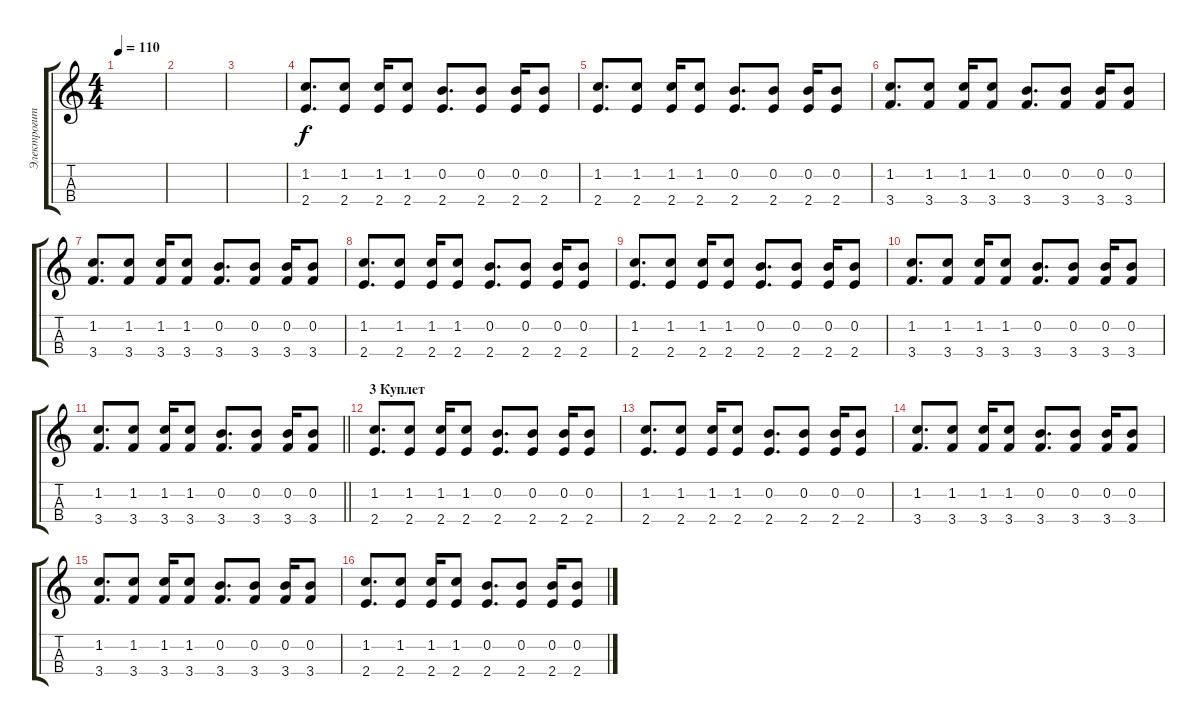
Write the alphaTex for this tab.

\track ("Электрогитара (clean)" "Электрогит") {instrument electricguitarclean}
\staff {score tabs}
\tuning (E4 B3 G3 D3) {hide}
\ts (4 4)
\tempo 110
\clef g2
\ks c
|
|
|
(1.2 2.4).8{d} (1.2 2.4).8 (1.2 2.4).16 (1.2 2.4).8 (0.2 2.4).8{d} (0.2 2.4).8 (0.2 2.4).16 (0.2 2.4).8 |
(1.2 2.4).8{d} (1.2 2.4).8 (1.2 2.4).16 (1.2 2.4).8 (0.2 2.4).8{d} (0.2 2.4).8 (0.2 2.4).16 (0.2 2.4).8 |
(1.2 3.4).8{d} (1.2 3.4).8 (1.2 3.4).16 (1.2 3.4).8 (0.2 3.4).8{d} (0.2 3.4).8 (0.2 3.4).16 (0.2 3.4).8 |
(1.2 3.4).8{d} (1.2 3.4).8 (1.2 3.4).16 (1.2 3.4).8 (0.2 3.4).8{d} (0.2 3.4).8 (0.2 3.4).16 (0.2 3.4).8 |
(1.2 2.4).8{d} (1.2 2.4).8 (1.2 2.4).16 (1.2 2.4).8 (0.2 2.4).8{d} (0.2 2.4).8 (0.2 2.4).16 (0.2 2.4).8 |
(1.2 2.4).8{d} (1.2 2.4).8 (1.2 2.4).16 (1.2 2.4).8 (0.2 2.4).8{d} (0.2 2.4).8 (0.2 2.4).16 (0.2 2.4).8 |
(1.2 3.4).8{d} (1.2 3.4).8 (1.2 3.4).16 (1.2 3.4).8 (0.2 3.4).8{d} (0.2 3.4).8 (0.2 3.4).16 (0.2 3.4).8 |
\barLineRight lightlight
(1.2 3.4).8{d} (1.2 3.4).8 (1.2 3.4).16 (1.2 3.4).8 (0.2 3.4).8{d} (0.2 3.4).8 (0.2 3.4).16 (0.2 3.4).8 |
\section ("" "3 Куплет")
(1.2 2.4).8{d} (1.2 2.4).8 (1.2 2.4).16 (1.2 2.4).8 (0.2 2.4).8{d} (0.2 2.4).8 (0.2 2.4).16 (0.2 2.4).8 |
(1.2 2.4).8{d} (1.2 2.4).8 (1.2 2.4).16 (1.2 2.4).8 (0.2 2.4).8{d} (0.2 2.4).8 (0.2 2.4).16 (0.2 2.4).8 |
(1.2 3.4).8{d} (1.2 3.4).8 (1.2 3.4).16 (1.2 3.4).8 (0.2 3.4).8{d} (0.2 3.4).8 (0.2 3.4).16 (0.2 3.4).8 |
(1.2 3.4).8{d} (1.2 3.4).8 (1.2 3.4).16 (1.2 3.4).8 (0.2 3.4).8{d} (0.2 3.4).8 (0.2 3.4).16 (0.2 3.4).8 |
(1.2 2.4).8{d} (1.2 2.4).8 (1.2 2.4).16 (1.2 2.4).8 (0.2 2.4).8{d} (0.2 2.4).8 (0.2 2.4).16 (0.2 2.4).8
